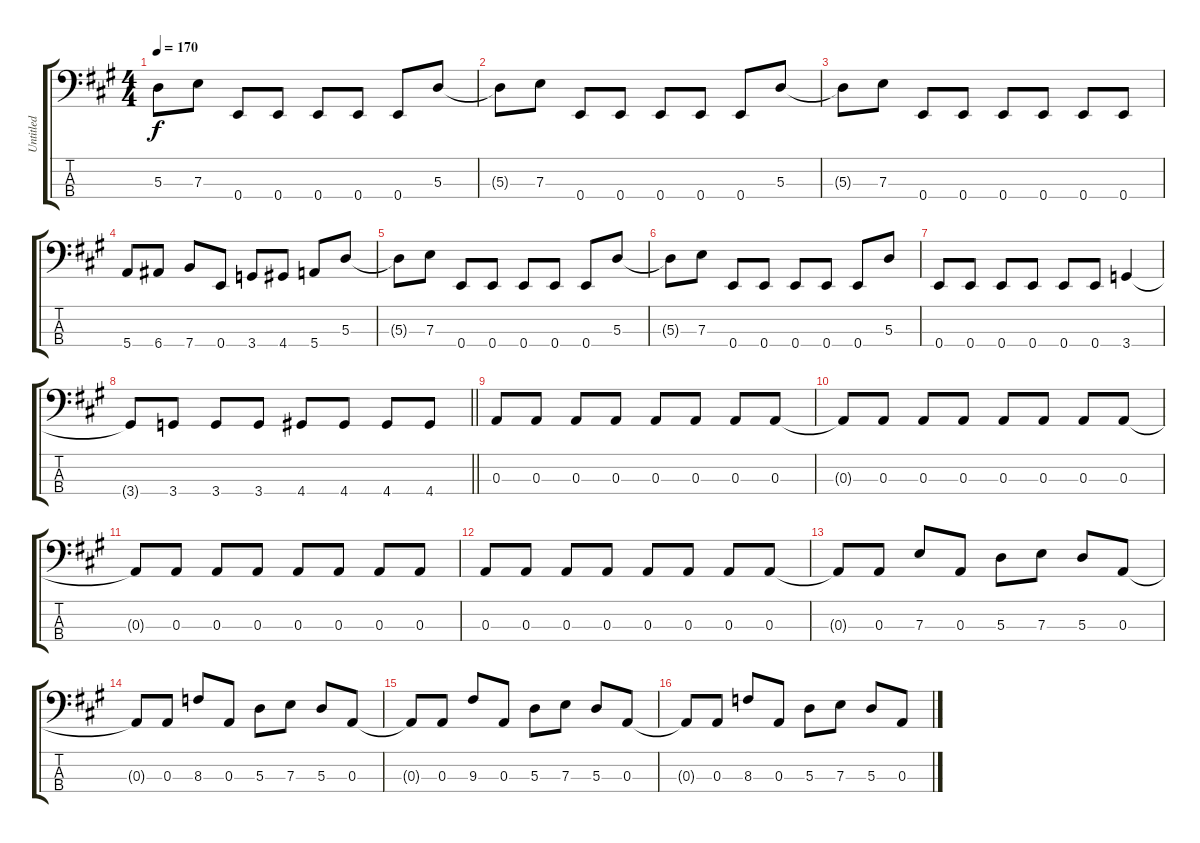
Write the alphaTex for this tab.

\track ("Untitled" "Untitled") {instrument electricbassfinger}
\staff {score tabs}
\tuning (G2 D2 A1 E1) {hide}
\ts (4 4)
\tempo 170
\clef f4
\ks a
5.3{t}.8{dy f} 7.3.8 0.4.8 0.4.8 0.4.8 0.4.8 0.4.8 5.3.8 |
5.3{t}.8 7.3.8 0.4.8 0.4.8 0.4.8 0.4.8 0.4.8 5.3.8 |
5.3{t}.8 7.3.8 0.4.8 0.4.8 0.4.8 0.4.8 0.4.8 0.4.8 |
5.4.8 6.4.8 7.4.8 0.4.8 3.4.8 4.4.8 5.4.8 5.3.8 |
5.3{t}.8 7.3.8 0.4.8 0.4.8 0.4.8 0.4.8 0.4.8 5.3.8 |
5.3{t}.8 7.3.8 0.4.8 0.4.8 0.4.8 0.4.8 0.4.8 5.3.8 |
0.4.8 0.4.8 0.4.8 0.4.8 0.4.8 0.4.8 3.4.4 |
\barLineRight lightlight
3.4{t}.8 3.4.8 3.4.8 3.4.8 4.4.8 4.4.8 4.4.8 4.4.8 |
0.3.8 0.3.8 0.3.8 0.3.8 0.3.8 0.3.8 0.3.8 0.3.8 |
0.3{t}.8 0.3.8 0.3.8 0.3.8 0.3.8 0.3.8 0.3.8 0.3.8 |
0.3{t}.8 0.3.8 0.3.8 0.3.8 0.3.8 0.3.8 0.3.8 0.3.8 |
0.3.8 0.3.8 0.3.8 0.3.8 0.3.8 0.3.8 0.3.8 0.3.8 |
0.3{t}.8 0.3.8 7.3.8 0.3.8 5.3.8 7.3.8 5.3.8 0.3.8 |
0.3{t}.8 0.3.8 8.3.8 0.3.8 5.3.8 7.3.8 5.3.8 0.3.8 |
0.3{t}.8 0.3.8 9.3.8 0.3.8 5.3.8 7.3.8 5.3.8 0.3.8 |
0.3{t}.8 0.3.8 8.3.8 0.3.8 5.3.8 7.3.8 5.3.8 0.3.8
